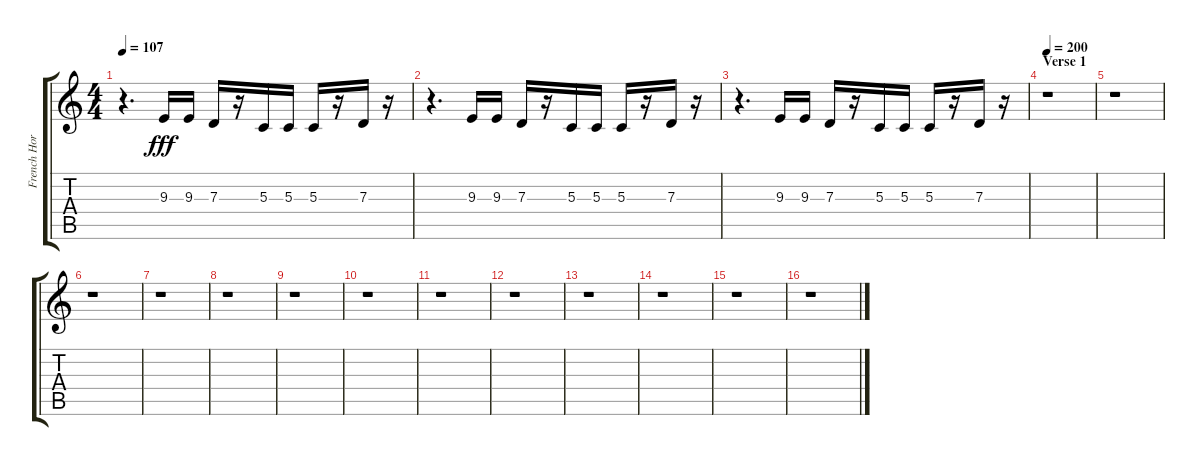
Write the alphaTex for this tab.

\track ("French Horn" "French Hor") {instrument frenchhorn}
\staff {score tabs}
\tuning (E4 B3 G3 D3 A2 E2) {hide}
\ts (4 4)
\tempo 107
\clef g2
\ks c
r.4{d dy f volume 16} 9.3.16{dy fff} 9.3.16 7.3.16 r.16 5.3.16 5.3.16 5.3.16 r.16 7.3.16 r.16 |
r.4{d} 9.3.16 9.3.16 7.3.16 r.16 5.3.16 5.3.16 5.3.16 r.16 7.3.16 r.16 |
r.4{d} 9.3.16 9.3.16 7.3.16 r.16 5.3.16 5.3.16 5.3.16 r.16 7.3.16 r.16 |
\section ("" "Verse 1")
\tempo 200
r.1 |
r.1 |
r.1 |
r.1 |
r.1 |
r.1 |
r.1 |
r.1 |
r.1 |
r.1 |
r.1 |
r.1 |
r.1
